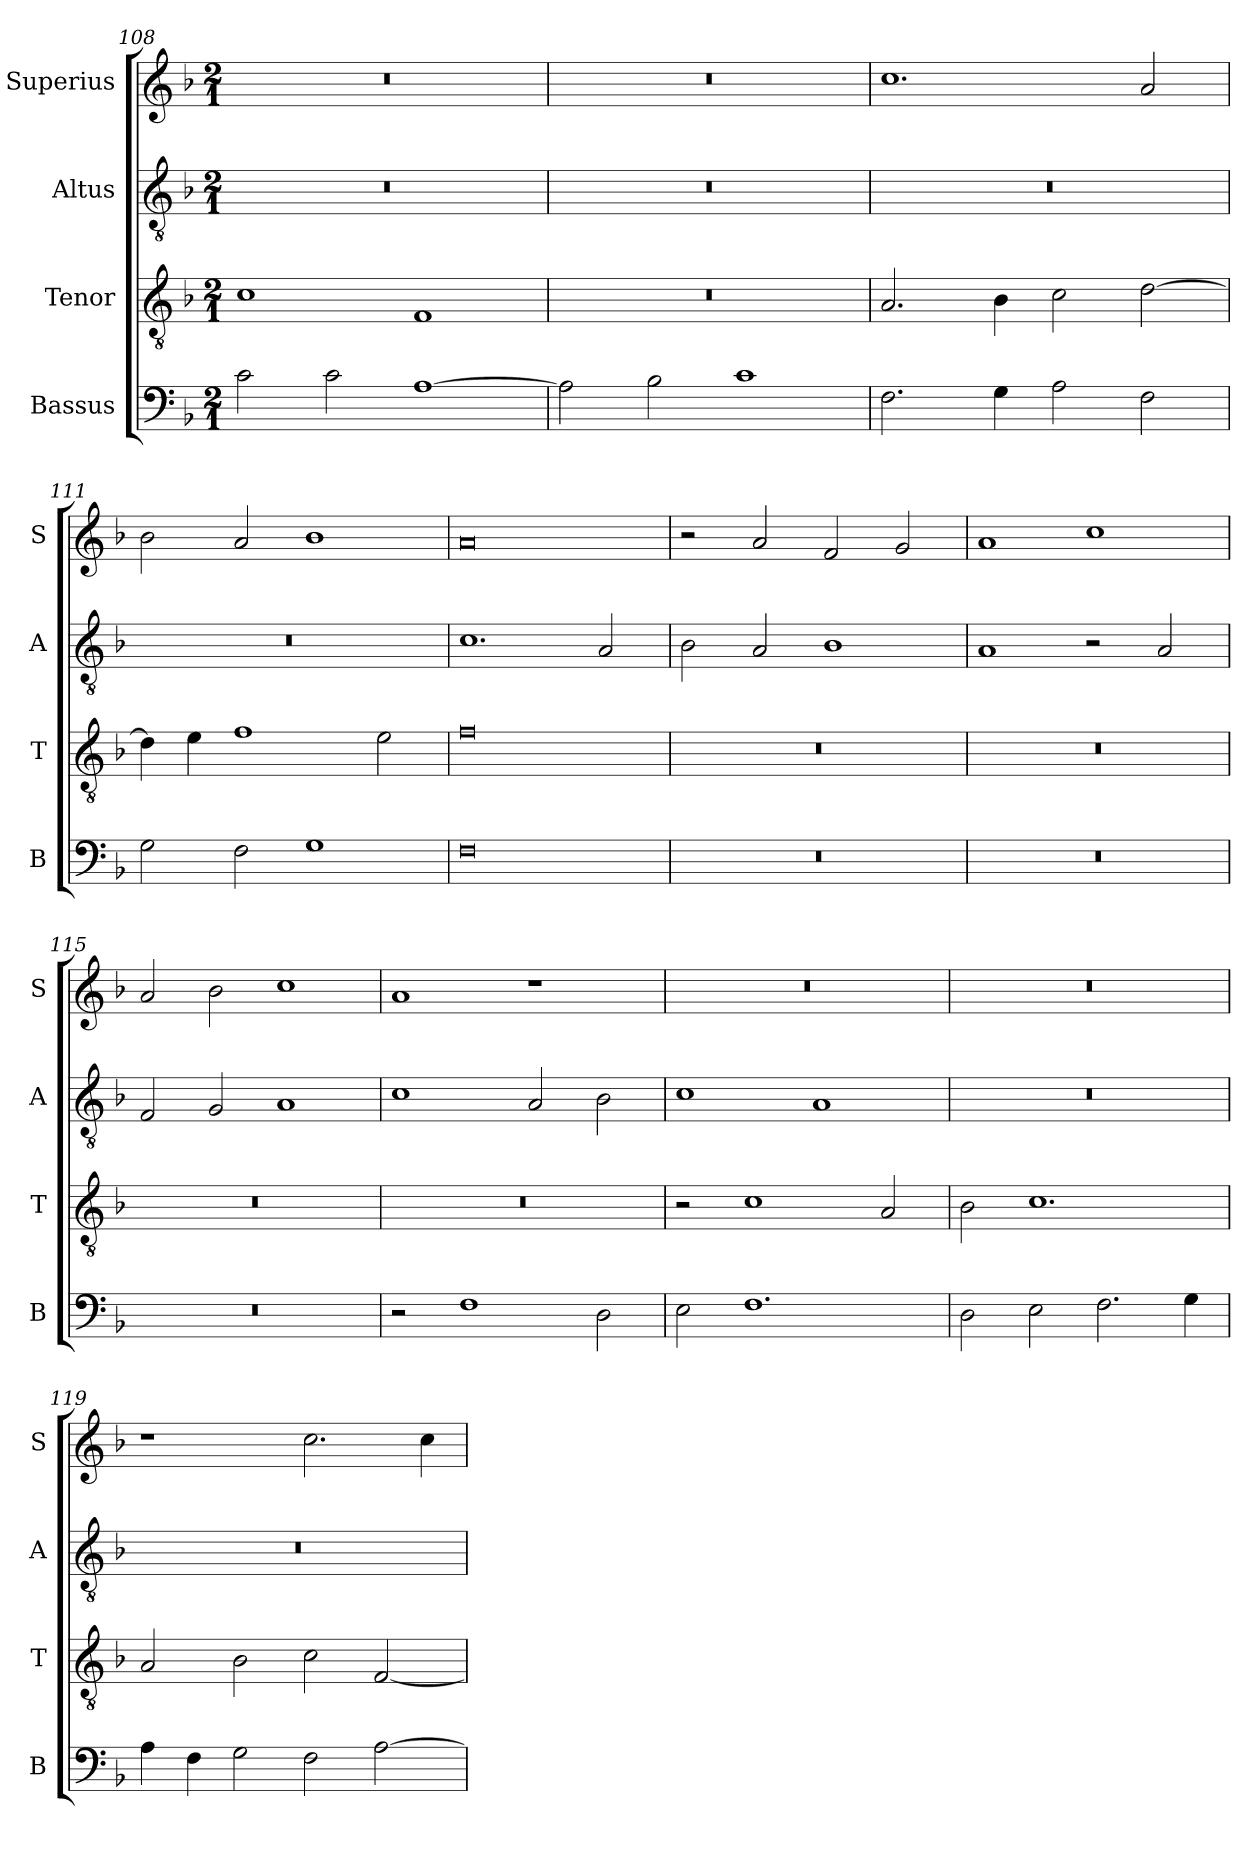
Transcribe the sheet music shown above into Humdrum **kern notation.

**kern	**kern	**kern	**kern
*part4	*part3	*part2	*part1
*staff4	*staff3	*staff2	*staff1
*I"Bassus	*I"Tenor	*I"Altus	*I"Superius
*I'B	*I'T	*I'A	*I'S
*clefF4	*clefGv2	*clefGv2	*clefG2
*k[b-]	*k[b-]	*k[b-]	*k[b-]
*F:	*F:	*F:	*F:
*M2/1	*M2/1	*M2/1	*M2/1
=108	=108	=108	=108
2c	1c	0r	0r
2c	.	.	.
[1A	1F	.	.
=109	=109	=109	=109
2A]	0r	0r	0r
2B-	.	.	.
1c	.	.	.
=110	=110	=110	=110
2.F	2.A	0r	1.cc
4G	4B-	.	.
2A	2c	.	.
2F	[2d	.	2a
=111	=111	=111	=111
2G	4d]	0r	2b-
.	4e	.	.
2F	1f	.	2a
1G	.	.	1b-
.	2e	.	.
=112	=112	=112	=112
0F	0f	1.c	0a
.	.	2A	.
=113	=113	=113	=113
0r	0r	2B-	2r
.	.	2A	2a
.	.	1B-	2f
.	.	.	2g
=114	=114	=114	=114
0r	0r	1A	1a
.	.	2r	1cc
.	.	2A	.
=115	=115	=115	=115
0r	0r	2F	2a
.	.	2G	2b-
.	.	1A	1cc
=116	=116	=116	=116
2r	0r	1c	1a
1F	.	.	.
.	.	2A	1r
2D	.	2B-	.
=117	=117	=117	=117
2E	2r	1c	0r
1.F	1c	.	.
.	.	1A	.
.	2A	.	.
=118	=118	=118	=118
2D	2B-	0r	0r
2E	1.c	.	.
2.F	.	.	.
4G	.	.	.
=119	=119	=119	=119
4A	2A	0r	1r
4F	.	.	.
2G	2B-	.	.
2F	2c	.	2.cc
[2A	[2F	.	.
.	.	.	4cc
=	=	=	=
*-	*-	*-	*-
